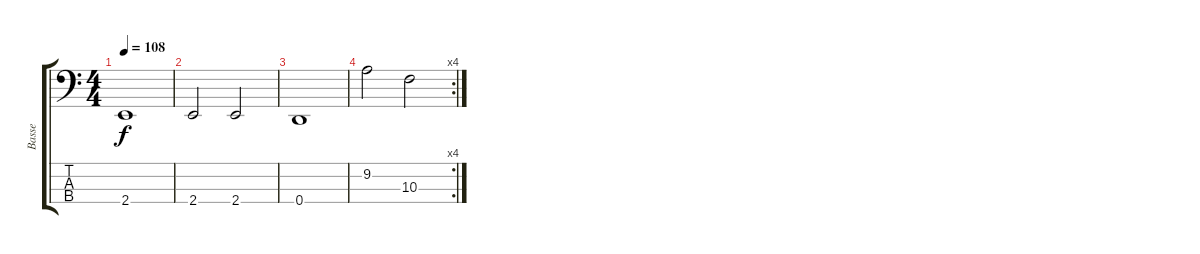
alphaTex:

\track ("Basse" "Basse") {instrument electricbassfinger}
\staff {score tabs}
\tuning (F2 C2 G1 D1) {hide}
\ts (4 4)
\tempo 108
\clef f4
\ks c
2.4.1{dy f} |
2.4.2 2.4.2 |
0.4.1 |
\rc 4
9.2.2 10.3.2
